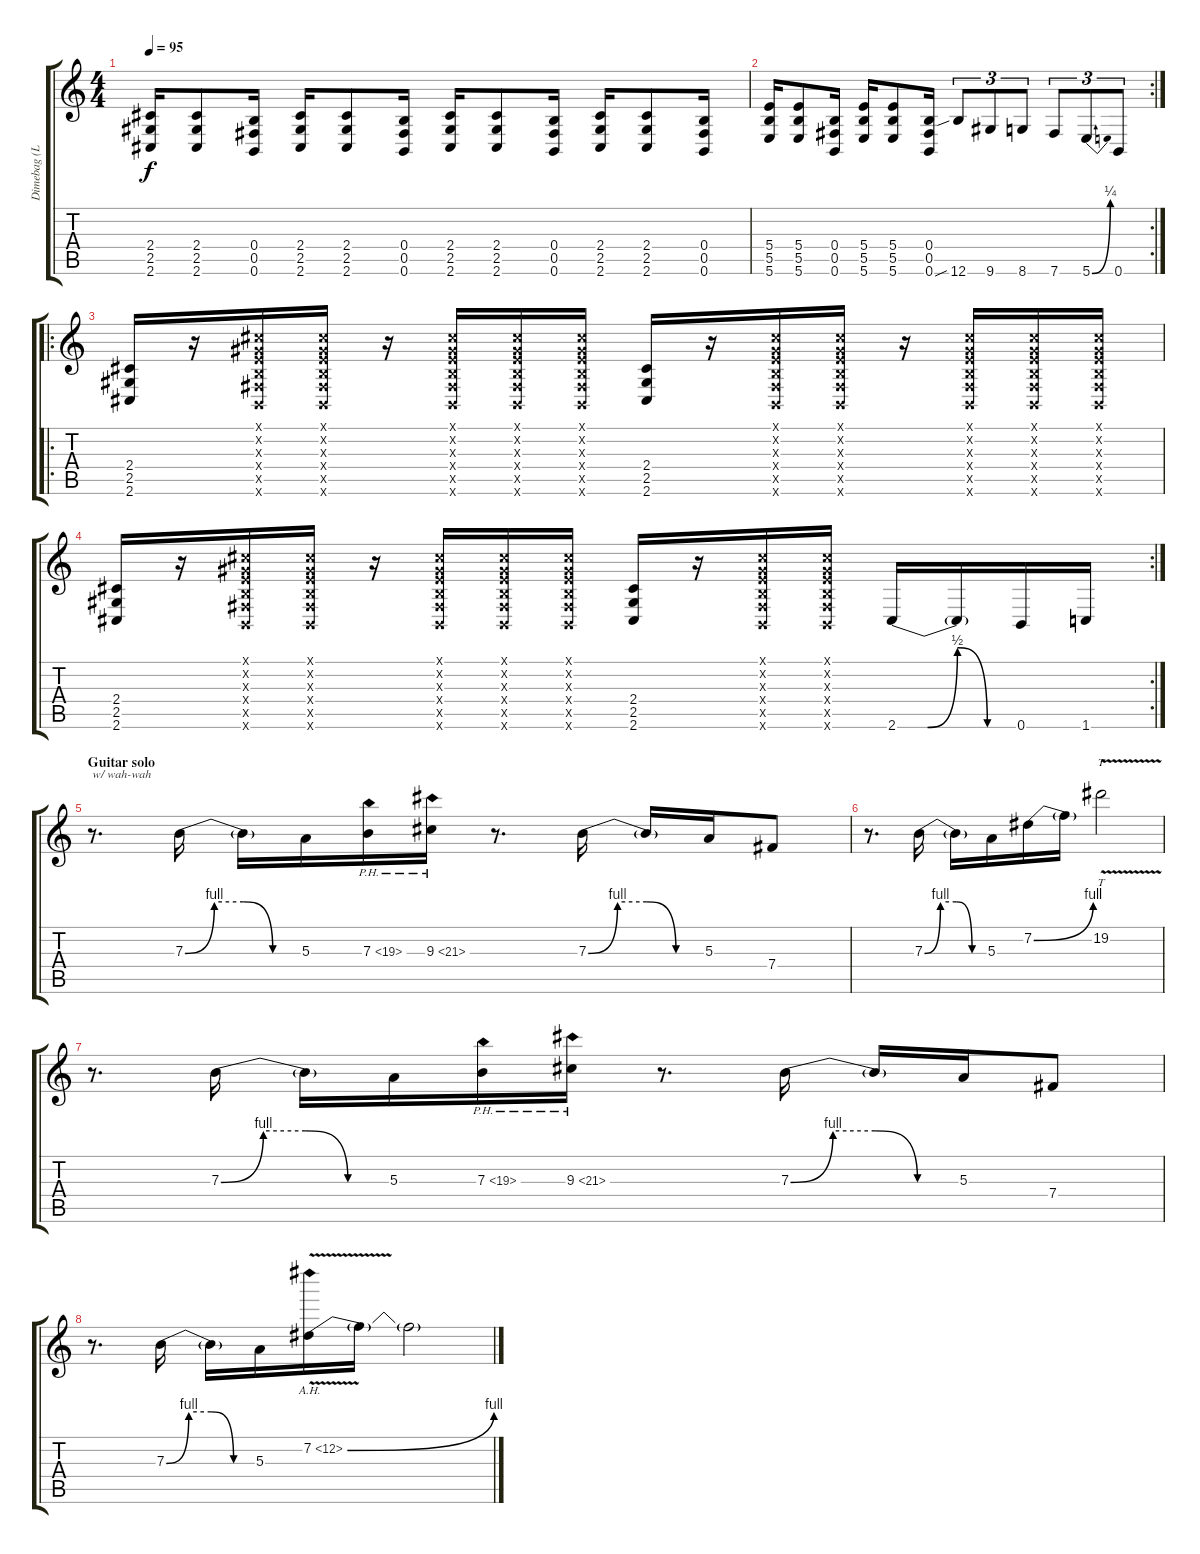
\track ("Dimebag (Lead)" "Dimebag (L") {instrument distortionguitar}
\staff {score tabs}
\tuning (Db4 Ab3 E3 B2 Gb2 B1) {hide}
\ts (4 4)
\tempo 95
\clef g2
\ks c
(2.4 2.5 2.6).16{dy f} (2.4 2.5 2.6).8 (0.4 0.5 0.6).16 (2.4 2.5 2.6).16 (2.4 2.5 2.6).8 (0.4 0.5 0.6).16 (2.4 2.5 2.6).16 (2.4 2.5 2.6).8 (0.4 0.5 0.6).16 (2.4 2.5 2.6).16 (2.4 2.5 2.6).8 (0.4 0.5 0.6).16 |
\rc 2
(5.4 5.5 5.6).16 (5.4 5.5 5.6).8 (0.4 0.5 0.6).16 (5.4 5.5 5.6).16 (5.4 5.5 5.6).8 (0.4 0.5 0.6).16 12.6{sib}.8{tu (3 2)} 9.6.8{tu (3 2)} 8.6.8{tu (3 2)} 7.6.8{tu (3 2)} 5.6{be (bend 0 0 60 1)}.8{tu (3 2)} 0.6.8{tu (3 2)} |
\ro
(2.4 2.5 2.6).16 r.16 (0.1{x} 0.2{x} 0.3{x} 0.4{x} 0.5{x} 0.6{x}).16 (0.1{x} 0.2{x} 0.3{x} 0.4{x} 0.5{x} 0.6{x}).16 r.16 (0.1{x} 0.2{x} 0.3{x} 0.4{x} 0.5{x} 0.6{x}).16 (0.1{x} 0.2{x} 0.3{x} 0.4{x} 0.5{x} 0.6{x}).16 (0.1{x} 0.2{x} 0.3{x} 0.4{x} 0.5{x} 0.6{x}).16 (2.4 2.5 2.6).16 r.16 (0.1{x} 0.2{x} 0.3{x} 0.4{x} 0.5{x} 0.6{x}).16 (0.1{x} 0.2{x} 0.3{x} 0.4{x} 0.5{x} 0.6{x}).16 r.16 (0.1{x} 0.2{x} 0.3{x} 0.4{x} 0.5{x} 0.6{x}).16 (0.1{x} 0.2{x} 0.3{x} 0.4{x} 0.5{x} 0.6{x}).16 (0.1{x} 0.2{x} 0.3{x} 0.4{x} 0.5{x} 0.6{x}).16 |
\rc 2
(2.4 2.5 2.6).16 r.16 (0.1{x} 0.2{x} 0.3{x} 0.4{x} 0.5{x} 0.6{x}).16 (0.1{x} 0.2{x} 0.3{x} 0.4{x} 0.5{x} 0.6{x}).16 r.16 (0.1{x} 0.2{x} 0.3{x} 0.4{x} 0.5{x} 0.6{x}).16 (0.1{x} 0.2{x} 0.3{x} 0.4{x} 0.5{x} 0.6{x}).16 (0.1{x} 0.2{x} 0.3{x} 0.4{x} 0.5{x} 0.6{x}).16 (2.4 2.5 2.6).16 r.16 (0.1{x} 0.2{x} 0.3{x} 0.4{x} 0.5{x} 0.6{x}).16 (0.1{x} 0.2{x} 0.3{x} 0.4{x} 0.5{x} 0.6{x}).16 2.6{be (custom 0 0 15 0 30 2 45 0 60 0)}.16 2.6{t}.16 0.6.16 1.6.16 |
\section ("" "Guitar solo")
r.8{d txt "w/ wah-wah" instrument distortionguitar} 7.3{be (custom 0 0 15 4 30 4 45 0 60 0)}.16 7.3{t}.16 5.3.16 7.3{ph 12}.16 9.3{ph 12}.16 r.8{d} 7.3{be (custom 0 0 15 4 30 4 45 0 60 0)}.16 7.3{t}.16 5.3.16 7.4.8 |
r.8{d} 7.3{be (custom 0 0 15 4 30 4 45 0 60 0)}.16 7.3{t}.16 5.3.16 7.2{be (bend 0 0 60 4)}.16 7.2{t}.16 19.2{v}.2{tt} |
r.8{d} 7.3{be (custom 0 0 15 4 30 4 45 0 60 0)}.16 7.3{t}.16 5.3.16 7.3{ph 12}.16 9.3{ph 12}.16 r.8{d} 7.3{be (custom 0 0 15 4 30 4 45 0 60 0)}.16 7.3{t}.16 5.3.16 7.4.8 |
r.8{d} 7.3{be (custom 0 0 15 4 30 4 45 0 60 0)}.16 7.3{t}.16 5.3.16 7.2{be (bend 0 0 60 4) ah 5 v}.16 7.2{t}.16 7.2{t}.2
